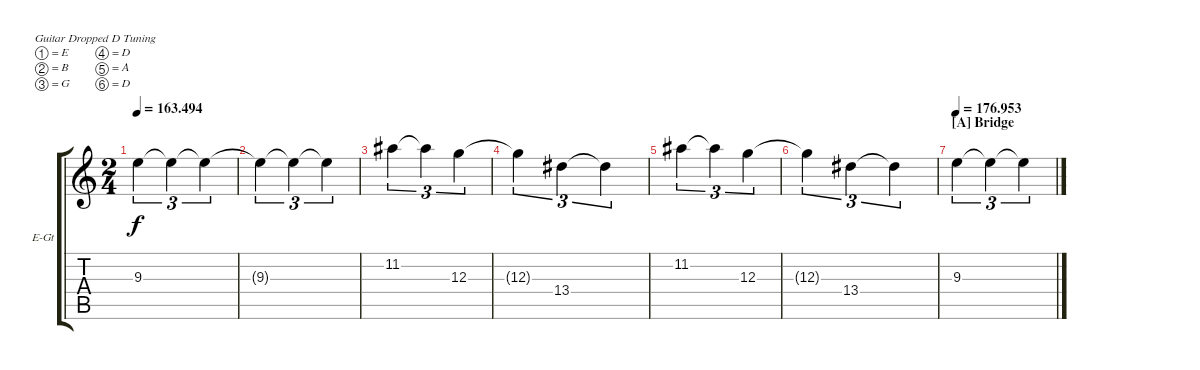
\defaultSystemsLayout 4
\bracketExtendMode groupsimilarinstruments
\firstSystemTrackNameOrientation horizontal
\otherSystemsTrackNameOrientation horizontal
\track ("Lead Harmony 2" "E-Gt") {instrument distortionguitar}
\staff {score tabs}
\tuning (E4 B3 G3 D3 A2 D2)
\ts (2 4)
\tempo
163.494
\accidentals auto
\clef g2
\ottava regular
\simile none
\scale
0.333333
\ks c
9.3{t}.4{tu (3 2) dy f} 9.3{t}.4{tu (3 2)} 9.3{t}.4{tu (3 2)} |
\scale
0.333333 9.3{t}.4{tu (3 2)} 9.3{t}.4{tu (3 2)} 9.3{t}.4{tu (3 2)} |
\scale
0.333333 11.2.4{tu (3 2)} 11.2{t}.4{tu (3 2)} 12.3.4{tu (3 2)} |
\scale
0.333333 12.3{t}.4{tu (3 2)} 13.4.4{tu (3 2)} 13.4{t}.4{tu (3 2)} |
\scale
0.333333 11.2.4{tu (3 2)} 11.2{t}.4{tu (3 2)} 12.3.4{tu (3 2)} |
\scale
0.333333 12.3{t}.4{tu (3 2)} 13.4.4{tu (3 2)} 13.4{t}.4{tu (3 2)} |
\section ("A" "Bridge")
\tempo
176.953
\scale
0.333333 9.3.4{tu (3 2)} 9.3{t}.4{tu (3 2)} 9.3{t}.4{tu (3 2)} |
\scale
0.333333 |
\scale
0.333333 |
\scale
0.333333 |
\scale
0.333333 |
\scale
0.333333 |
\scale
0.333333 |
\scale
0.333333 |
\scale
0.333333 |
\scale
0.333333
